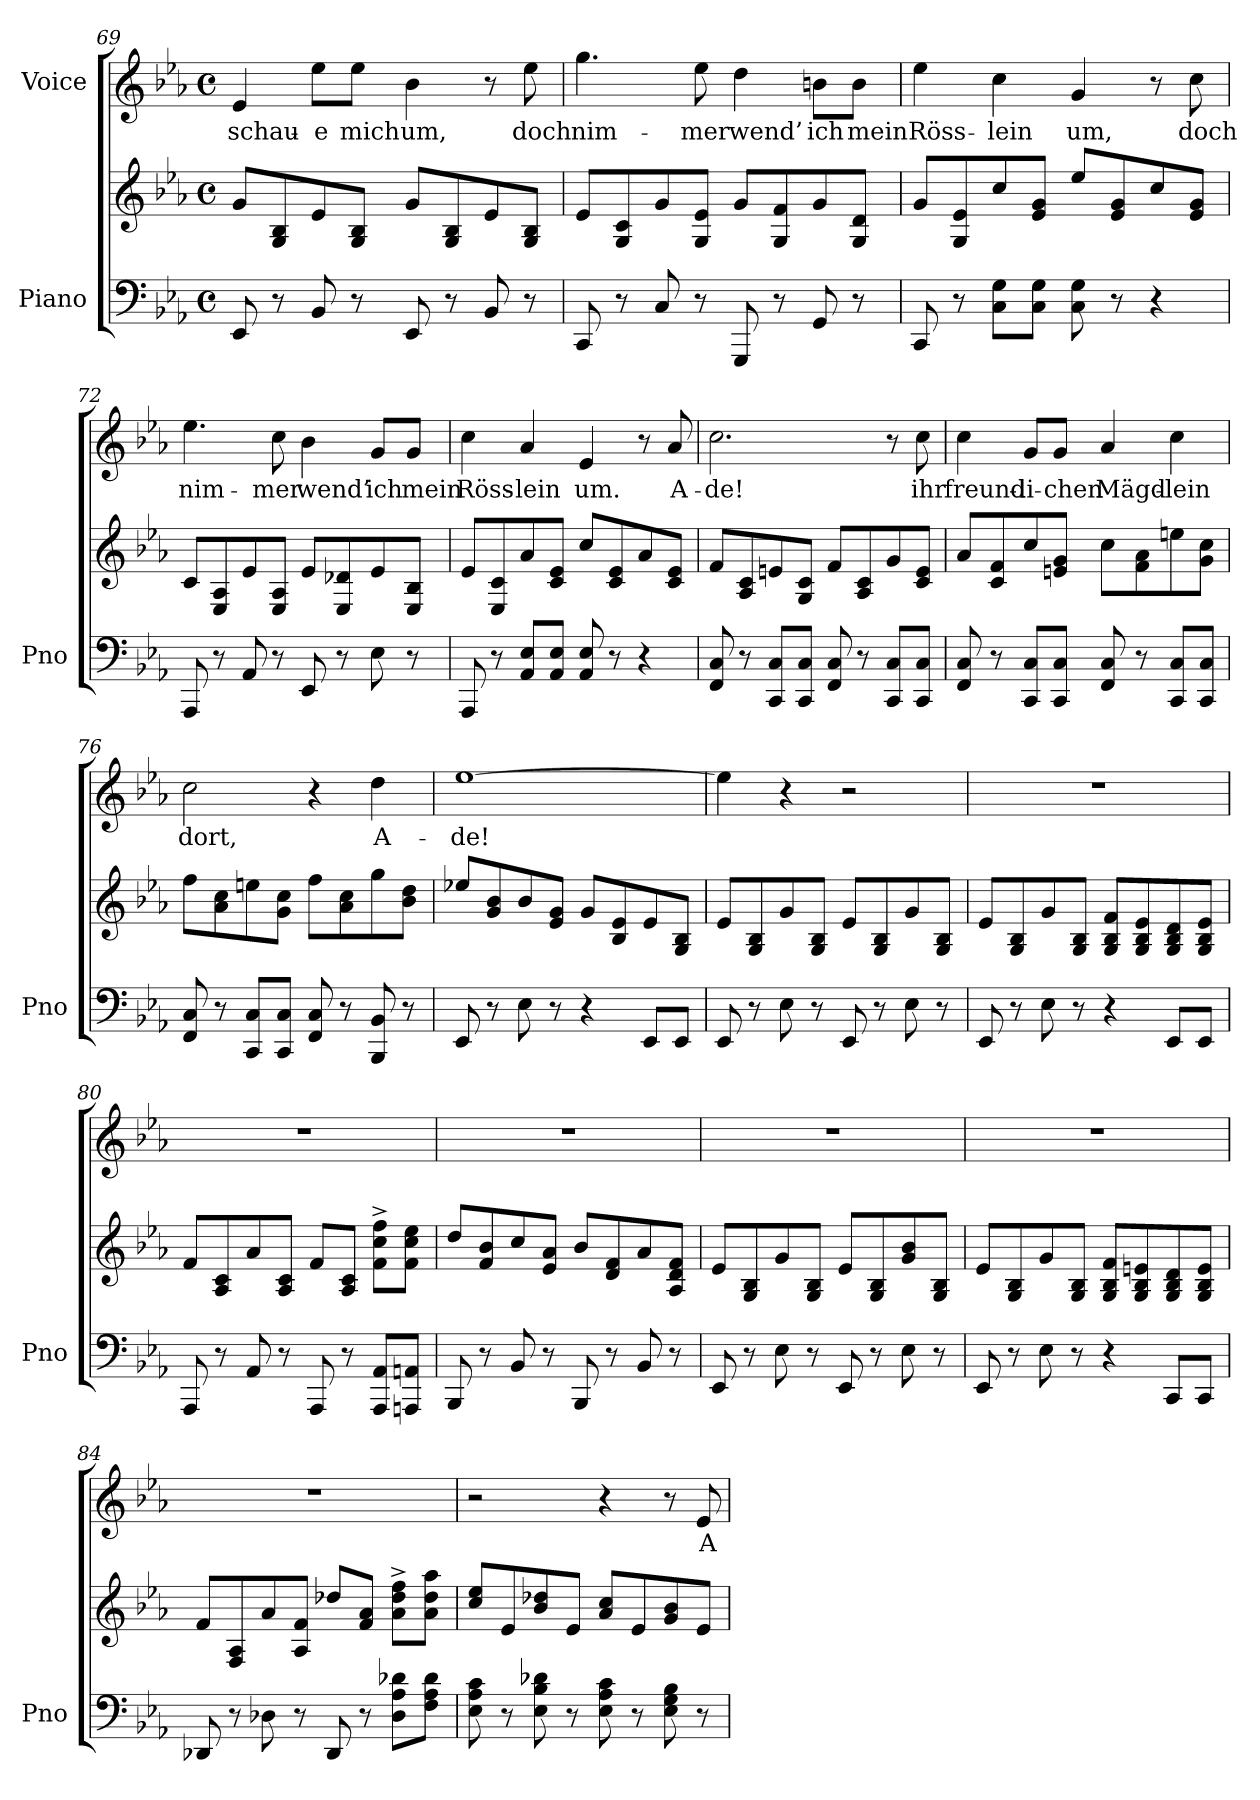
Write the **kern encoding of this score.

**kern	**kern	**kern	**text
*part2	*part2	*part1	*part1
*staff3	*staff2	*staff1	*staff1
*I"Piano	*	*I"Voice	*
*I'Pno	*	*	*
*clefF4	*clefG2	*clefG2	*
*k[b-e-a-]	*k[b-e-a-]	*k[b-e-a-]	*
*M4/4	*M4/4	*M4/4	*
*met(c)	*met(c)	*met(c)	*
=69	=69	=69	=69
!	!	!	!LO:LY:b
8EE-/	8g/L	4e-/	schau-
8r	8G/ 8B-/	.	.
!	!	!	!LO:LY:b
8BB-/	8e-/	8ee-\L	-e
!	!	!	!LO:LY:b
8r	8G/ 8B-/J	8ee-\J	mich
!	!	!	!LO:LY:b
8EE-/	8g/L	4b-\	um,
8r	8G/ 8B-/	.	.
8BB-/	8e-/	8r	.
!	!	!	!LO:LY:b
8r	8G/ 8B-/J	8ee-\	doch
=70	=70	=70	=70
!	!	!	!LO:LY:b
8CC/	8e-/L	4.gg\	nim-
8r	8G/ 8c/	.	.
8C/	8g/	.	.
!	!	!	!LO:LY:b
8r	8G/ 8e-/J	8ee-\	-mer
!	!	!	!LO:LY:b
8GGG/	8g/L	4dd\	wend’
8r	8G/ 8f/	.	.
!	!	!	!LO:LY:b
8GG/	8g/	8bn\L	ich
!	!	!	!LO:LY:b
8r	8G/ 8d/J	8b\J	mein
!!LO:LB:g=z
=71	=71	=71	=71
!	!	!	!LO:LY:b
8CC/	8g/L	4ee-\	Röss-
8r	8G/ 8e-/	.	.
!	!	!	!LO:LY:b
8C\ 8G\L	8cc/	4cc\	-lein
8C\ 8G\J	8e-/ 8g/J	.	.
!	!	!	!LO:LY:b
8C\ 8G\	8ee-/L	4g/	um,
8r	8e-/ 8g/	.	.
4r	8cc/	8r	.
!	!	!	!LO:LY:b
.	8e-/ 8g/J	8cc\	doch
!!LO:LB:g=z
=72	=72	=72	=72
!	!	!	!LO:LY:b
8AAA-/	8c/L	4.ee-\	nim-
8r	8E-/ 8A-/	.	.
8AA-/	8e-/	.	.
!	!	!	!LO:LY:b
8r	8E-/ 8A-/J	8cc\	-mer
!	!	!	!LO:LY:b
8EE-/	8e-/L	4b-\	wend’
8r	8E-/ 8d-X/	.	.
!	!	!	!LO:LY:b
8E-\	8e-/	8g/L	ich
!	!	!	!LO:LY:b
8r	8E-/ 8B-/J	8g/J	mein
=73	=73	=73	=73
!	!	!	!LO:LY:b
8AAA-/	8e-/L	4cc\	Röss-
8r	8E-/ 8c/	.	.
!	!	!	!LO:LY:b
8AA-/ 8E-/L	8a-/	4a-/	-lein
8AA-/ 8E-/J	8c/ 8e-/J	.	.
!	!	!	!LO:LY:b
8AA-/ 8E-/	8cc/L	4e-/	um.
8r	8c/ 8e-/	.	.
4r	8a-/	8r	.
!	!	!	!LO:LY:b
.	8c/ 8e-/J	8a-/	A-
=74	=74	=74	=74
!	!	!	!LO:LY:b
8FF/ 8C/	8f/L	2.cc\	-de!
8r	8A-/ 8c/	.	.
8CC/ 8C/L	8en/	.	.
8CC/ 8C/J	8G/ 8c/J	.	.
8FF/ 8C/	8f/L	.	.
8r	8A-/ 8c/	.	.
8CC/ 8C/L	8g/	8r	.
!	!	!	!LO:LY:b
8CC/ 8C/J	8c/ 8e/J	8cc\	ihr
=75	=75	=75	=75
!	!	!	!LO:LY:b
8FF/ 8C/	8a-/L	4cc\	freund-
8r	8c/ 8f/	.	.
!	!	!	!LO:LY:b
8CC/ 8C/L	8cc/	8g/L	-li-
!	!	!	!LO:LY:b
8CC/ 8C/J	8en/ 8g/J	8g/J	-chen
!	!	!	!LO:LY:b
8FF/ 8C/	8cc\L	4a-/	Mägd-
8r	8f\ 8a-\	.	.
!	!	!	!LO:LY:b
8CC/ 8C/L	8een\	4cc\	-lein
8CC/ 8C/J	8g\ 8cc\J	.	.
!!LO:LB:g=z
=76	=76	=76	=76
!	!	!	!LO:LY:b
8FF/ 8C/	8ff\L	2cc\	dort,
8r	8a-\ 8cc\	.	.
8CC/ 8C/L	8een\	.	.
8CC/ 8C/J	8g\ 8cc\J	.	.
8FF/ 8C/	8ff\L	4r	.
8r	8a-\ 8cc\	.	.
!	!	!	!LO:LY:b
8BBB-/ 8BB-/	8gg\	4dd\	A-
8r	8b-\ 8dd\J	.	.
!!LO:LB:g=z
=77	=77	=77	=77
!	!	!	!LO:LY:b
8EE-/	8ee-X/L	[1ee-	de!
8r	8g/ 8b-/	.	.
8E-\	8b-/	.	.
8r	8e-/ 8g/J	.	.
4r	8g/L	.	.
.	8B-/ 8e-/	.	.
8EE-/L	8e-/	.	.
8EE-/J	8G/ 8B-/J	.	.
=78	=78	=78	=78
8EE-/	8e-/L	4ee-\]	.
8r	8G/ 8B-/	.	.
8E-\	8g/	4r	.
8r	8G/ 8B-/J	.	.
8EE-/	8e-/L	2r	.
8r	8G/ 8B-/	.	.
8E-\	8g/	.	.
8r	8G/ 8B-/J	.	.
=79	=79	=79	=79
8EE-/	8e-/L	1r	.
8r	8G/ 8B-/	.	.
8E-\	8g/	.	.
8r	8G/ 8B-/J	.	.
4r	8G/ 8B-/ 8f/L	.	.
.	8G/ 8B-/ 8e-/	.	.
8EE-/L	8G/ 8B-/ 8d/	.	.
8EE-/J	8G/ 8B-/ 8e-/J	.	.
=80	=80	=80	=80
8AAA-/	8f/L	1r	.
8r	8A-/ 8c/	.	.
8AA-/	8a-/	.	.
8r	8A-/ 8c/J	.	.
8AAA-/	8f/L	.	.
8r	8A-/ 8c/J	.	.
8AAA-/ 8AA-/L	8f\^< 8cc\^< 8ff\^<L	.	.
8AAAn/ 8AAn/J	8f\ 8cc\ 8ee-\J	.	.
!!LO:LB:g=z
=81	=81	=81	=81
8BBB-/	8dd/L	1r	.
8r	8f/ 8b-/	.	.
8BB-/	8cc/	.	.
8r	8e-/ 8a-/J	.	.
8BBB-/	8b-/L	.	.
8r	8d/ 8f/	.	.
8BB-/	8a-/	.	.
8r	8A-/ 8d/ 8f/J	.	.
=82	=82	=82	=82
8EE-/	8e-/L	1r	.
8r	8G/ 8B-/	.	.
8E-\	8g/	.	.
8r	8G/ 8B-/J	.	.
8EE-/	8e-/L	.	.
8r	8G/ 8B-/	.	.
8E-\	8g/ 8b-/	.	.
8r	8G/ 8B-/J	.	.
!!LO:PB:g=z
=83	=83	=83	=83
8EE-/	8e-/L	1r	.
8r	8G/ 8B-/	.	.
8E-\	8g/	.	.
8r	8G/ 8B-/J	.	.
4r	8G/ 8B-/ 8f/L	.	.
.	8G/ 8B-/ 8en/	.	.
8CC/L	8G/ 8B-/ 8d/	.	.
8CC/J	8G/ 8B-/ 8e/J	.	.
=84	=84	=84	=84
8DD-X/	8f/L	1r	.
8r	8F/ 8A-/	.	.
8D-X\	8a-/	.	.
8r	8A-/ 8f/J	.	.
8DD-/	8dd-X/L	.	.
8r	8f/ 8a-/J	.	.
8D-\ 8A-\ 8d-X\L	8a-\^< 8dd-\^< 8ff\^<L	.	.
8F\ 8A-\ 8d-\J	8a-\ 8dd-\ 8aa-\J	.	.
=85	=85	=85	=85
8E-\ 8A-\ 8c\	8cc/ 8ee-/L	2r	.
8r	8e-/	.	.
8E-\ 8B-\ 8d-X\	8b-/ 8dd-X/	.	.
8r	8e-/J	.	.
8E-\ 8A-\ 8c\	8a-/ 8cc/L	4r	.
8r	8e-/	.	.
8E-\ 8G\ 8B-\	8g/ 8b-/	8r	.
!	!	!	!LO:LY:b
8r	8e-/J	8e-/	A-
=	=	=	=
*-	*-	*-	*-
